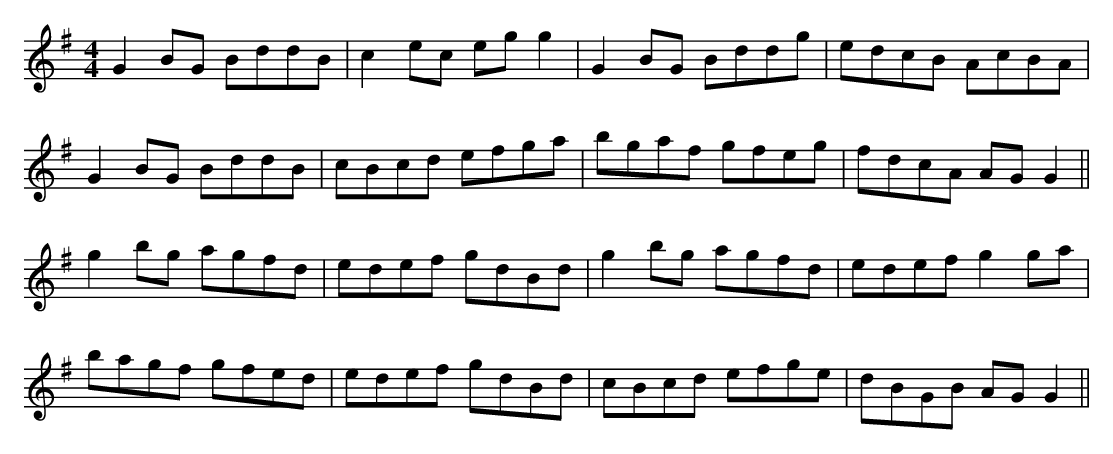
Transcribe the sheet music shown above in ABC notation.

X:1
M:4/4
K:G
G2 BG BddB|c2 ec eg g2|G2 BG Bddg|edcB AcBA|
G2 BG BddB|cBcd efga|bgaf gfeg|fdcA AG G2||
g2 bg agfd|edef gdBd|g2 bg agfd|edef g2 ga|
bagf gfed|edef gdBd|cBcd efge|dBGB AG G2||
